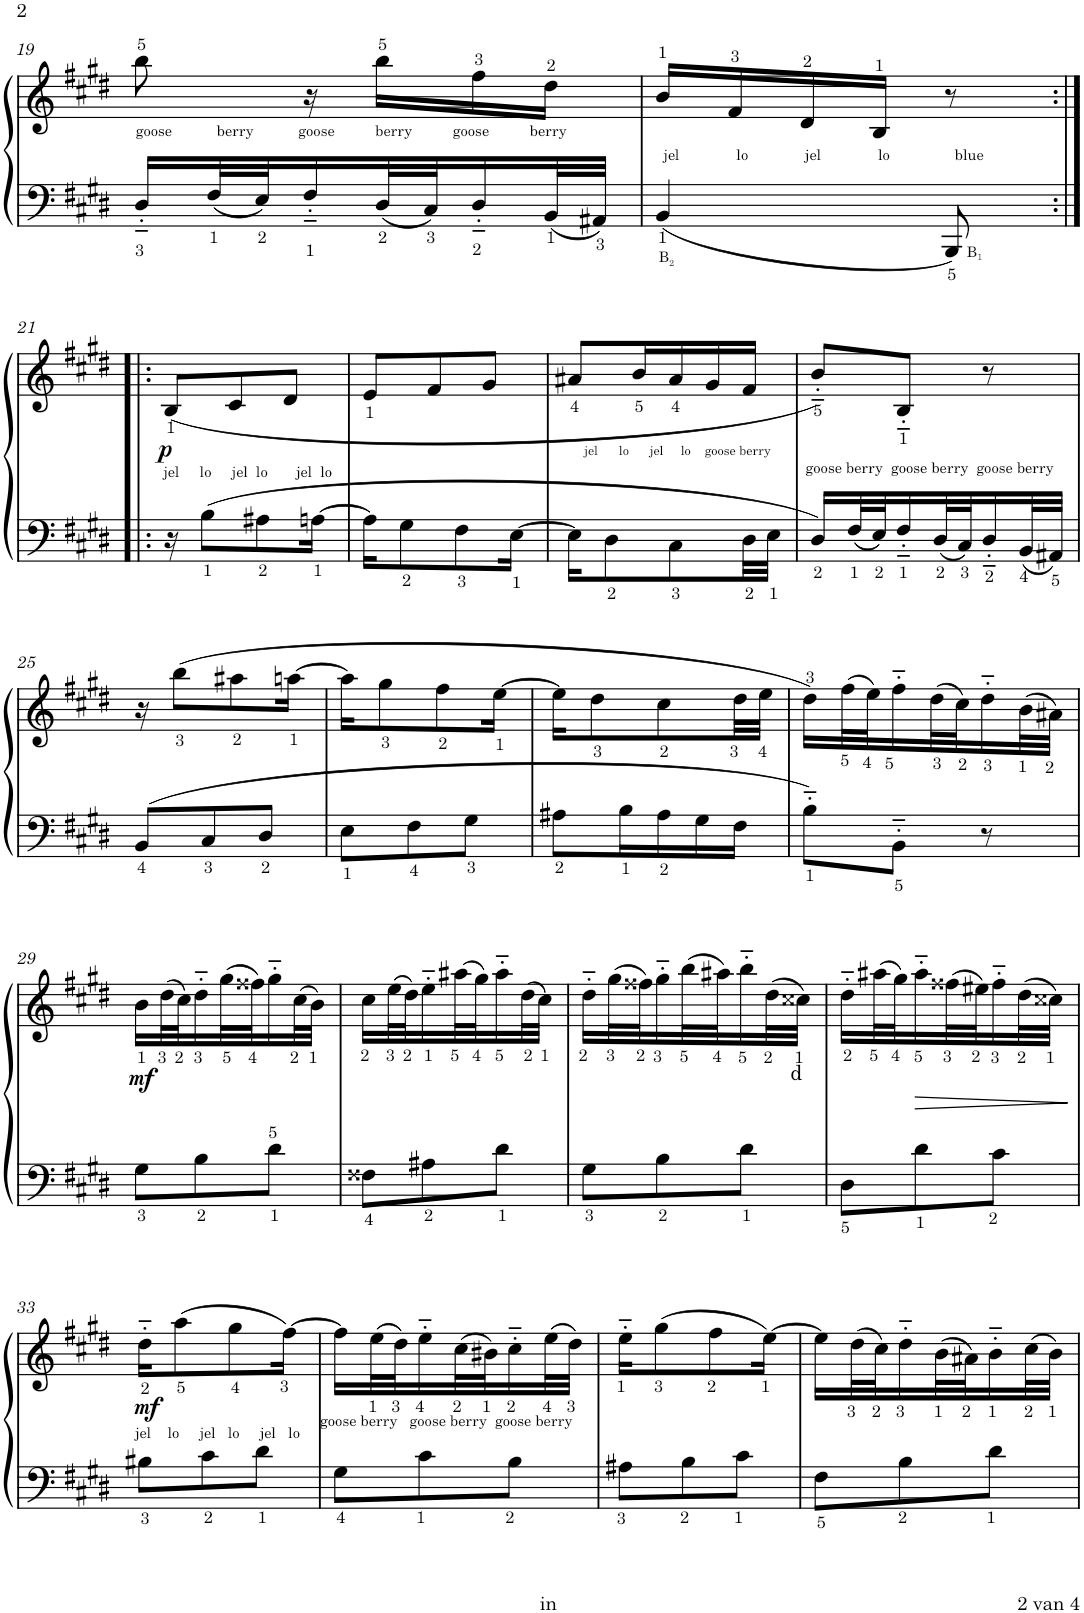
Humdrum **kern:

**kern	**kern	**dynam
*part1	*part1	*part1
*staff2	*staff1	*staff1/2
*I"Piano solo	*	*
*I'Pno. solo	*	*
!!LO:PB:g=z
*clefF4	*clefG2	*
*k[f#c#g#d#]	*k[f#c#g#d#]	*
*M3/8	*M3/8	*
=19	=19	=19
!LO:TX:a:t=goose           berry           goose          berry          goose          berry	!	!
16D#'~/LL	8bb\	.
32F#/L	.	.
32E/J	.	.
16F#'~/	16r	.
32D#/L	16bb\LL	.
32C#/J	.	.
16D#'~/	16ff#\	.
32BB/L	16dd#\JJ	.
32AA#X/JJJ	.	.
=20	=20	=20
!	!LO:TX:b:t=jel              lo              jel              lo                blue	!
!LO:TX:b:t=B	!	!
!LO:TX:b:t=2	!	!
4BB/	16b/LL	.
.	16f#/	.
.	16d#/	.
.	16B/JJ	.
!LO:TX:b:t=B	!	!
!LO:TX:b:t=1	!	!
8BBB/	8r	.
!!LO:LB:g=z
=21:|!|:	=21:|!|:	=21:|!|:
!	!LO:TX:b:t=jel     lo     jel  lo       jel  lo	!
!	!	!LO:DY:b
16r	(8B</L	p
8B\L	.	.
.	8c#/	.
8A#X\	.	.
.	8d#/J	.
[16An\Jk	.	.
=22	=22	=22
16A\KL]	8e</L	.
8G#\	.	.
.	8f#/	.
8F#\	.	.
.	8g#/J	.
[16E\Jk	.	.
=23	=23	=23
16E\KL]	8a#X</L	.
8D#\	.	.
.	16b</L	.
8C#\	16a#</	.
!	!LO:TX:b:t=jel      lo      jel     lo    goose berry	!
.	16g#/	.
32D#\LL	16f#/JJ	.
32E\JJJ	.	.
=24	=24	=24
!LO:TX:a:t=goose berry  goose berry  goose berry	!	!
16D#/LL	8b<'~/L)	.
32F#/L	.	.
32E/J	.	.
16F#'~/	8B<'~/J	.
32D#/L	.	.
32C#/J	.	.
16D#'~/	8r	.
32BB/L	.	.
32AA#X/JJJ	.	.
!!LO:LB:g=z
=25	=25	=25
8BB/L	16r	.
.	(8bb<\L	.
8C#/	.	.
.	8aa#X<\	.
8D#/J	.	.
.	[16aan<\Jk	.
=26	=26	=26
8E\L	16aa\KL]	.
.	8gg#<\	.
8F#\	.	.
.	8ff#<\	.
8G#\J	.	.
.	[16ee<\Jk	.
=27	=27	=27
8A#X\L	16ee\KL]	.
.	8dd#<\	.
16B\L	.	.
16A#\	8cc#<\	.
16G#\	.	.
16F#\JJ	32dd#<\LL	.
.	32ee<\JJJ	.
=28	=28	=28
8B'~\L	16dd#\LL)	.
.	(32ff#<\L	.
.	32ee<\J)	.
8BB'~\J	16ff#<'~\	.
.	(32dd#<\L	.
.	32cc#<\J)	.
8r	16dd#<'~\	.
.	(32b<\L	.
.	32a#X<\JJJ)	.
!!LO:LB:g=z
=29	=29	=29
!	!	!LO:DY:b
8G#\L	16b<\LL	mf
.	(32dd#<\L	.
.	32cc#<\J)	.
8B\	16dd#<'~\	.
.	(32gg#<\L	.
.	32ff##X<\J)	.
8d#\J	16gg#<'~\	.
.	(32cc#<\L	.
.	32b<\JJJ)	.
=30	=30	=30
8F##X\L	16cc#<\LL	.
.	(32ee<\L	.
.	32dd#<\J)	.
8A#X\	16ee<'~\	.
.	(32aa#X<\L	.
.	32gg#<\J)	.
8d#\J	16aa#<'~\	.
.	(32dd#<\L	.
.	32cc#<\JJJ)	.
=31	=31	=31
8G#\L	16dd#<'~\LL	.
.	(32gg#<\L	.
.	32ff##X<\J)	.
8B\	16gg#<'~\	.
.	(32bb<\L	.
.	32aa#X<\J)	.
8d#\J	16bb<'~\	.
.	(32dd#<\L	.
!	!LO:TX:b:t=d	!
.	32cc##X<\JJJ)	.
=32	=32	=32
8D#\L	16dd#<'~\LL	.
.	(32aa#X<\L	.
.	32gg#<\J)	.
!	!	!LO:HP:b
8d#\	16aa#<'~\	>
.	(32ff##X<\L	.
.	32ee#X<\J)	.
8c#\J	16ff##<'~\	.
.	(32dd#<\L	.
.	32cc##X<\JJJ)	.
.	.	]
!!LO:LB:g=z
=33	=33	=33
!	!LO:TX:b:t=jel    lo     jel   lo     jel   lo	!
!	!	!LO:DY:b
8B#X\L	16dd#<'~\KL	mf
.	(8aa<\	.
8c#\	.	.
.	8gg#<\	.
8d#\J	.	.
.	[16ff#<\Jk)	.
=34	=34	=34
!	!LO:TX:b:t=goose berry   goose berry  goose berry	!
8G#\L	16ff#\LL]	.
.	(32ee<\L	.
.	32dd#<\J)	.
8c#\	16ee<'~\	.
.	(32cc#<\L	.
.	32b#X<\J)	.
8B\J	16cc#<'~\	.
.	(32ee<\L	.
.	32dd#<\JJJ)	.
=35	=35	=35
8A#X\L	16ee<'~\KL	.
.	(8gg#<\	.
8B\	.	.
.	8ff#<\	.
8c#\J	.	.
.	[16ee<\Jk)	.
=36	=36	=36
8F#\L	16ee\LL]	.
.	(32dd#<\L	.
.	32cc#<\J)	.
8B\	16dd#<'~\	.
.	(32b<\L	.
.	32a#X<\J)	.
8d#\J	16b<'~\	.
.	(32cc#<\L	.
.	32b<\JJJ)	.
=	=	=
*-	*-	*-
